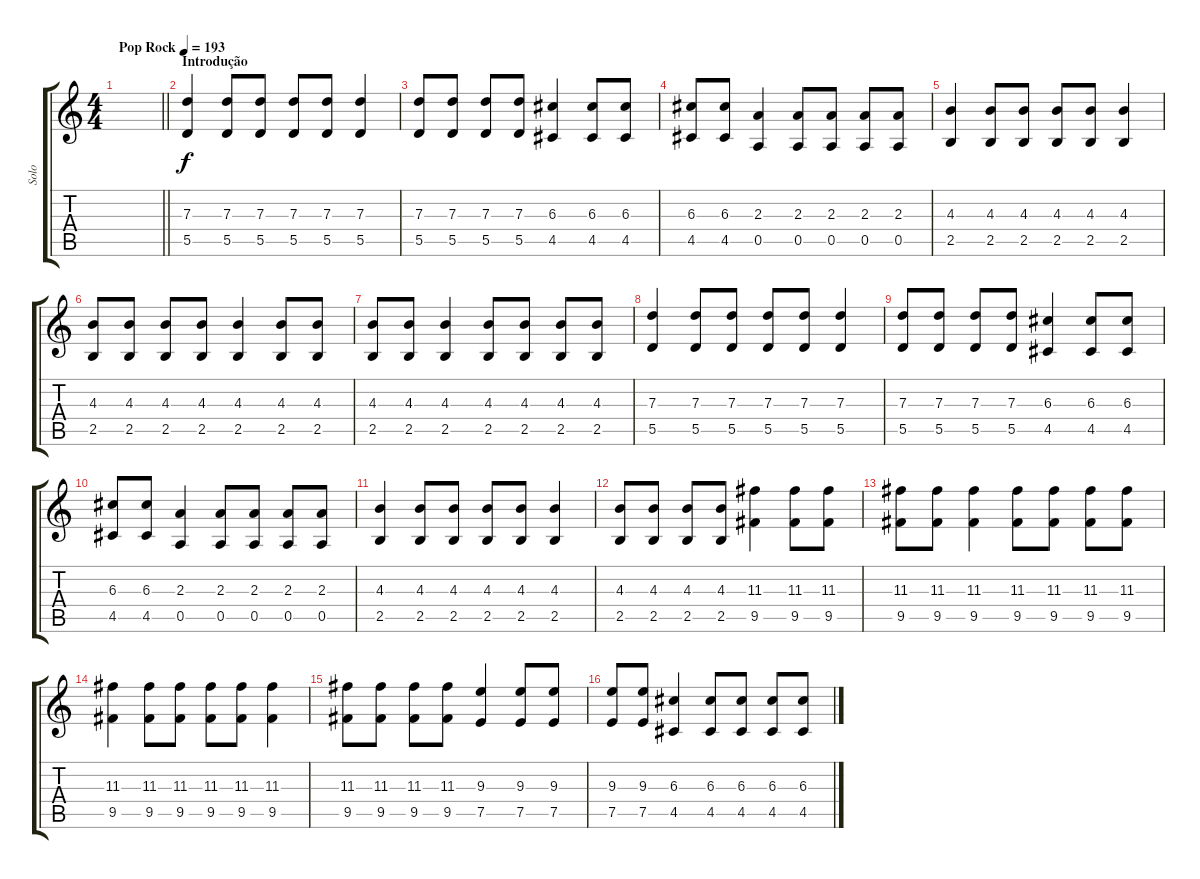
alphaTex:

\track ("Solo" "Solo") {instrument distortionguitar}
\staff {score tabs}
\tuning (E4 B3 G3 D3 A2 D2) {hide}
\ts (4 4)
\tempo (193 "Pop Rock")
\clef g2
\barLineRight lightlight
\ks c
|
\section ("" "Introdução")
(7.3 5.5).4 (7.3 5.5).8 (7.3 5.5).8 (7.3 5.5).8 (7.3 5.5).8 (7.3 5.5).4 |
(7.3 5.5).8 (7.3 5.5).8 (7.3 5.5).8 (7.3 5.5).8 (6.3 4.5).4 (6.3 4.5).8 (6.3 4.5).8 |
(6.3 4.5).8 (6.3 4.5).8 (2.3 0.5).4 (2.3 0.5).8 (2.3 0.5).8 (2.3 0.5).8 (2.3 0.5).8 |
(4.3 2.5).4 (4.3 2.5).8 (4.3 2.5).8 (4.3 2.5).8 (4.3 2.5).8 (4.3 2.5).4 |
(4.3 2.5).8 (4.3 2.5).8 (4.3 2.5).8 (4.3 2.5).8 (4.3 2.5).4 (4.3 2.5).8 (4.3 2.5).8 |
(4.3 2.5).8 (4.3 2.5).8 (4.3 2.5).4 (4.3 2.5).8 (4.3 2.5).8 (4.3 2.5).8 (4.3 2.5).8 |
(7.3 5.5).4 (7.3 5.5).8 (7.3 5.5).8 (7.3 5.5).8 (7.3 5.5).8 (7.3 5.5).4 |
(7.3 5.5).8 (7.3 5.5).8 (7.3 5.5).8 (7.3 5.5).8 (6.3 4.5).4 (6.3 4.5).8 (6.3 4.5).8 |
(6.3 4.5).8 (6.3 4.5).8 (2.3 0.5).4 (2.3 0.5).8 (2.3 0.5).8 (2.3 0.5).8 (2.3 0.5).8 |
(4.3 2.5).4 (4.3 2.5).8 (4.3 2.5).8 (4.3 2.5).8 (4.3 2.5).8 (4.3 2.5).4 |
(4.3 2.5).8 (4.3 2.5).8 (4.3 2.5).8 (4.3 2.5).8 (11.3 9.5).4 (11.3 9.5).8 (11.3 9.5).8 |
(11.3 9.5).8 (11.3 9.5).8 (11.3 9.5).4 (11.3 9.5).8 (11.3 9.5).8 (11.3 9.5).8 (11.3 9.5).8 |
(11.3 9.5).4 (11.3 9.5).8 (11.3 9.5).8 (11.3 9.5).8 (11.3 9.5).8 (11.3 9.5).4 |
(11.3 9.5).8 (11.3 9.5).8 (11.3 9.5).8 (11.3 9.5).8 (9.3 7.5).4 (9.3 7.5).8 (9.3 7.5).8 |
(9.3 7.5).8 (9.3 7.5).8 (6.3 4.5).4 (6.3 4.5).8 (6.3 4.5).8 (6.3 4.5).8 (6.3 4.5).8
